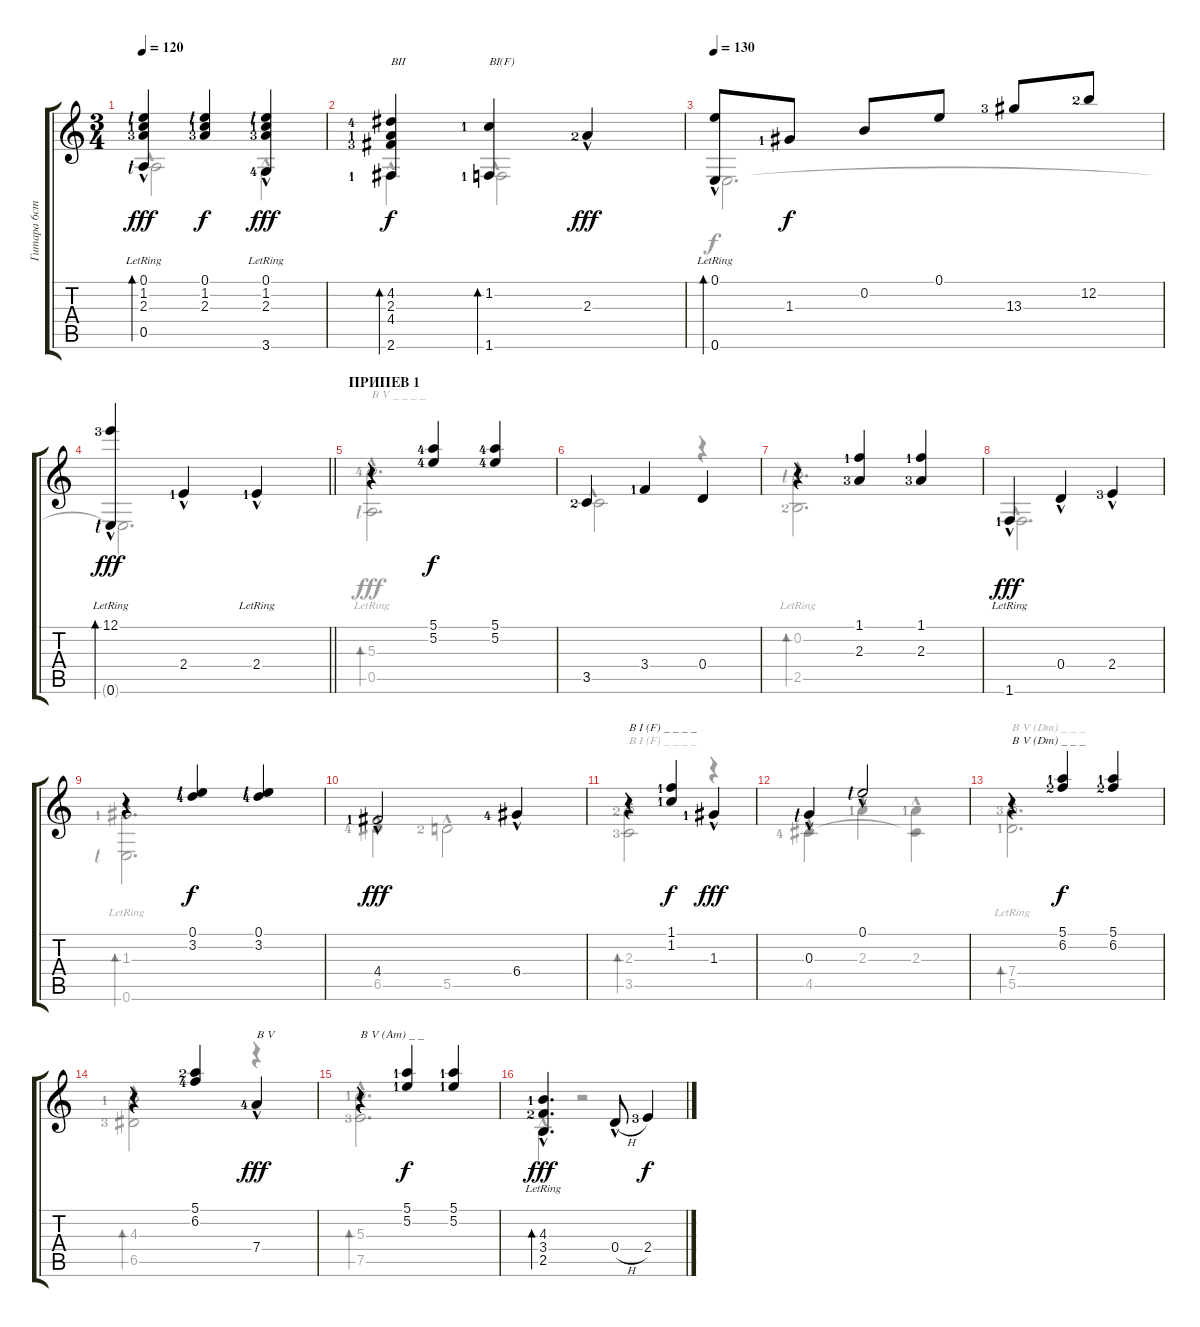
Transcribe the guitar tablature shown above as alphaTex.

\track ("Гитара 6стр." "Гитара 6ст") {instrument acousticguitarnylon}
\staff {score tabs}
\tuning (E4 B3 G3 D3 A2 E2) {hide}
\voice
\ts (3 4)
\tempo 120
\clef g2
\ks aminor
(0.1{lr lf 1} 1.2{lf 2} 2.3{lf 4} 0.5{hac lr lf 1}).4{bd 480 dy fff} (0.1{lf 1} 1.2{lf 2} 2.3{lf 4}).4{dy f} (0.1{lf 1} 1.2{lf 2} 2.3{lf 4} 3.6{hac lr lf 5}).4{dy fff} |
(4.2{lf 5} 2.3{lf 2} 4.4{lf 4} 2.6{lf 2}).4{bd 480 txt "ВІІ" dy f} (1.2{lf 2} 1.6{lf 2}).4{bd 480 txt "ВІ(F)"} 2.3{hac lf 3}.4{dy fff} |
\tempo 130
(0.1 0.6{hac lr}).8{bd 480} 1.3{lf 2}.8{dy f} 0.2.8 0.1.8 13.3{lf 4}.8 12.2{lf 3}.8 |
\barLineRight lightlight
(12.1{lr lf 4} 0.6{hac lr lf 1}).4{bd 480 dy fff} 2.4{hac lf 2}.4 2.4{hac lr lf 2}.4 |
\section ("" "ПРИПЕВ 1")
r.4 (5.1{lf 5} 5.2{lf 5}).4{dy f} (5.1{lf 5} 5.2{lf 5}).4 |
3.5{lf 3}.4 3.4{lf 2}.4 0.4.4 |
r.4 (1.1{lf 2} 2.3{lf 4}).4 (1.1{lf 2} 2.3{lf 4}).4 |
1.6{hac lr lf 2}.4{dy fff} 0.4{hac}.4 2.4{hac lf 4}.4 |
r.4 (0.1{lf 1} 3.2{lf 5}).4{dy f} (0.1{lf 1} 3.2{lf 5}).4 |
4.4{hac lf 2}.2{dy fff} 6.4{hac lf 5}.4 |
r.4{txt "В І (F) _ _ _ _"} (1.1{lf 2} 1.2{lf 2}).4{dy f} 1.3{hac lf 2}.4{dy fff} |
0.3{hac lf 1}.4 0.1{hac lf 1}.2 |
r.4{txt "B V (Dm) _ _ _"} (5.1{lf 2} 6.2{lf 3}).4{dy f} (5.1{lf 2} 6.2{lf 3}).4 |
r.4 (5.1{lf 3} 6.2{lf 5}).4 7.4{hac lf 5}.4{txt "B V" dy fff} |
r.4{txt "B V (Am) _ _"} (5.1{lf 2} 5.2{lf 2}).4{dy f} (5.1{lf 2} 5.2{lf 2}).4 |
(4.3{lf 2} 3.4{hac lr lf 3} 2.5).4{d bd 480 dy fff} 0.4{h hac}.8 2.4{lf 4}.4{dy f}
\voice
\clef g2
\ottava regular
\simile none
\ks aminor
0.5{hac}.2{dy fff} 3.6{hac}.4 |
2.6{hac}.4 1.6{hac}.2 |
0.6.2{d dy f} |
\barLineRight lightlight
0.6{t}.2{d} |
(5.3{hac lr lf 5} 0.5{hac lr lf 1}).2{d bd 480 txt "В V _ _ _ _" dy fff} |
3.5{hac}.2 r.4 |
(0.2{lr lf 1} 2.5{hac lf 3}).2{d bd 480} |
1.6{hac}.2{d} |
(1.3{lf 2} 0.6{hac lr lf 1}).2{d bd 480} |
6.5{hac lf 5}.4 5.5{hac lf 3}.2 |
(2.3{hac lf 3} 3.5{hac lf 4}).2{bd 480 txt "В І (F) _ _ _ _"} r.4 |
4.5{hac lf 5}.4 2.3{hac lf 2}.4 (2.3{hac lf 2} 4.5{t}).4 |
(7.4{lf 4} 5.5{hac lr lf 2}).2{d bd 480 txt "B V (Dm) _ _ _"} |
(4.3{hac lf 2} 6.5{hac lf 4}).2{bd 480} r.4 |
(5.3{hac lf 2} 7.5{hac lf 4}).2{d bd 480} |
2.5{hac}.4 r.2
